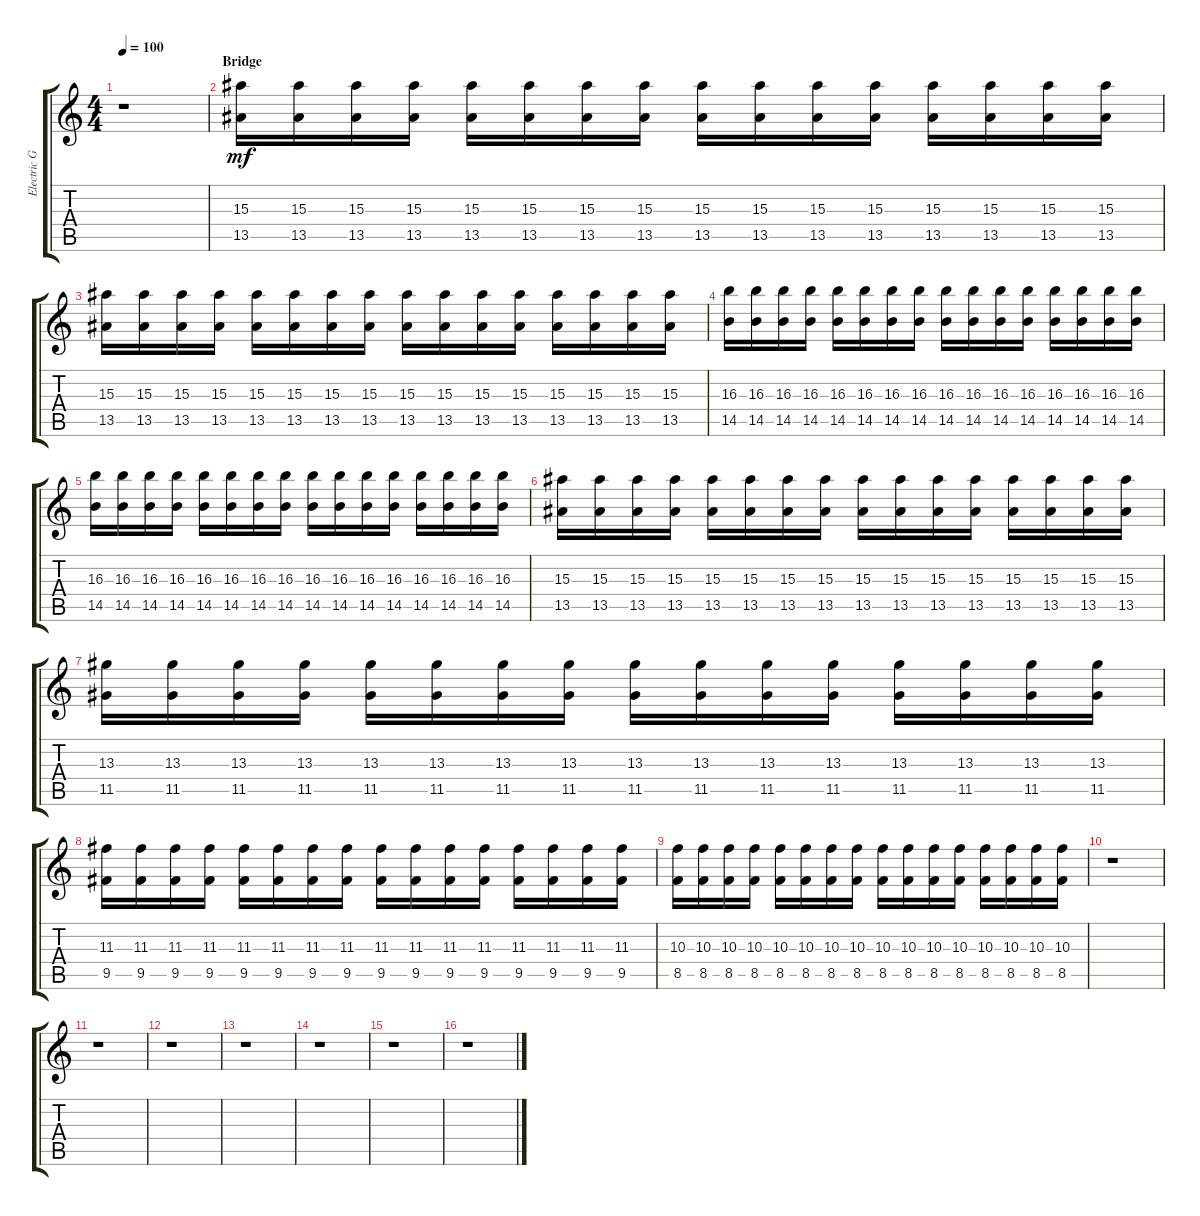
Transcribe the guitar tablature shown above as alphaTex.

\track ("Electric Guitar" "Electric G") {instrument distortionguitar}
\staff {score tabs}
\tuning (E4 B3 G3 D3 A2 E2) {hide}
\ts (4 4)
\tempo 100
\clef g2
\ks c
r.1{dy mf} |
\section ("" "Bridge")
(15.3 13.5).16{volume 3} (15.3 13.5).16 (15.3 13.5).16 (15.3 13.5).16 (15.3 13.5).16 (15.3 13.5).16 (15.3 13.5).16 (15.3 13.5).16 (15.3 13.5).16 (15.3 13.5).16 (15.3 13.5).16 (15.3 13.5).16 (15.3 13.5).16 (15.3 13.5).16 (15.3 13.5).16 (15.3 13.5).16 |
(15.3 13.5).16 (15.3 13.5).16 (15.3 13.5).16 (15.3 13.5).16 (15.3 13.5).16 (15.3 13.5).16 (15.3 13.5).16 (15.3 13.5).16 (15.3 13.5).16 (15.3 13.5).16 (15.3 13.5).16 (15.3 13.5).16 (15.3 13.5).16 (15.3 13.5).16 (15.3 13.5).16 (15.3 13.5).16 |
(16.3 14.5).16 (16.3 14.5).16 (16.3 14.5).16 (16.3 14.5).16 (16.3 14.5).16 (16.3 14.5).16 (16.3 14.5).16 (16.3 14.5).16 (16.3 14.5).16 (16.3 14.5).16 (16.3 14.5).16 (16.3 14.5).16 (16.3 14.5).16 (16.3 14.5).16 (16.3 14.5).16 (16.3 14.5).16 |
(16.3 14.5).16 (16.3 14.5).16 (16.3 14.5).16 (16.3 14.5).16 (16.3 14.5).16 (16.3 14.5).16 (16.3 14.5).16 (16.3 14.5).16 (16.3 14.5).16 (16.3 14.5).16 (16.3 14.5).16 (16.3 14.5).16 (16.3 14.5).16 (16.3 14.5).16 (16.3 14.5).16 (16.3 14.5).16 |
(15.3 13.5).16 (15.3 13.5).16 (15.3 13.5).16 (15.3 13.5).16 (15.3 13.5).16 (15.3 13.5).16 (15.3 13.5).16 (15.3 13.5).16 (15.3 13.5).16 (15.3 13.5).16 (15.3 13.5).16 (15.3 13.5).16 (15.3 13.5).16 (15.3 13.5).16 (15.3 13.5).16 (15.3 13.5).16 |
(13.3 11.5).16 (13.3 11.5).16 (13.3 11.5).16 (13.3 11.5).16 (13.3 11.5).16 (13.3 11.5).16 (13.3 11.5).16 (13.3 11.5).16 (13.3 11.5).16 (13.3 11.5).16 (13.3 11.5).16 (13.3 11.5).16 (13.3 11.5).16 (13.3 11.5).16 (13.3 11.5).16 (13.3 11.5).16 |
(11.3 9.5).16 (11.3 9.5).16 (11.3 9.5).16 (11.3 9.5).16 (11.3 9.5).16 (11.3 9.5).16 (11.3 9.5).16 (11.3 9.5).16 (11.3 9.5).16 (11.3 9.5).16 (11.3 9.5).16 (11.3 9.5).16 (11.3 9.5).16 (11.3 9.5).16 (11.3 9.5).16 (11.3 9.5).16 |
(10.3 8.5).16 (10.3 8.5).16 (10.3 8.5).16 (10.3 8.5).16 (10.3 8.5).16 (10.3 8.5).16 (10.3 8.5).16 (10.3 8.5).16 (10.3 8.5).16 (10.3 8.5).16 (10.3 8.5).16 (10.3 8.5).16 (10.3 8.5).16 (10.3 8.5).16 (10.3 8.5).16 (10.3 8.5).16 |
r.1 |
r.1 |
r.1 |
r.1 |
r.1 |
r.1 |
r.1
